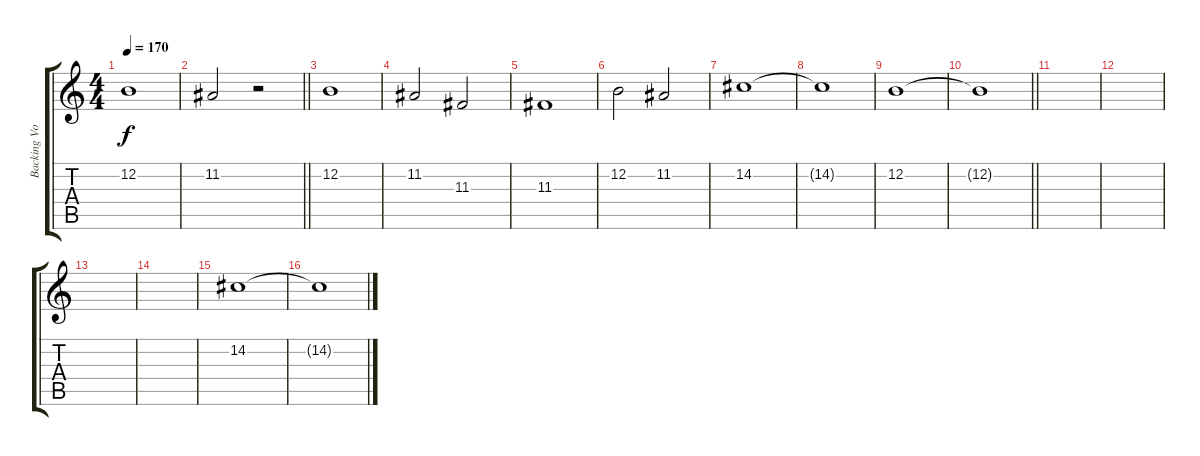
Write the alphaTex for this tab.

\track ("Backing Vocals" "Backing Vo") {instrument lead6voice}
\staff {score tabs}
\tuning (E4 B3 G3 D3 A2 E2) {hide}
\ts (4 4)
\tempo 170
\clef g2
\ks c
12.2.1{dy f} |
\barLineRight lightlight
11.2.2 r.2 |
\section ("" "")
12.2.1 |
11.2.2 11.3.2 |
11.3.1 |
12.2.2 11.2.2 |
14.2.1 |
14.2{t}.1 |
12.2.1 |
\barLineRight lightlight
12.2{t}.1 |
\section ("" "")
|
|
|
|
14.2.1 |
14.2{t}.1
